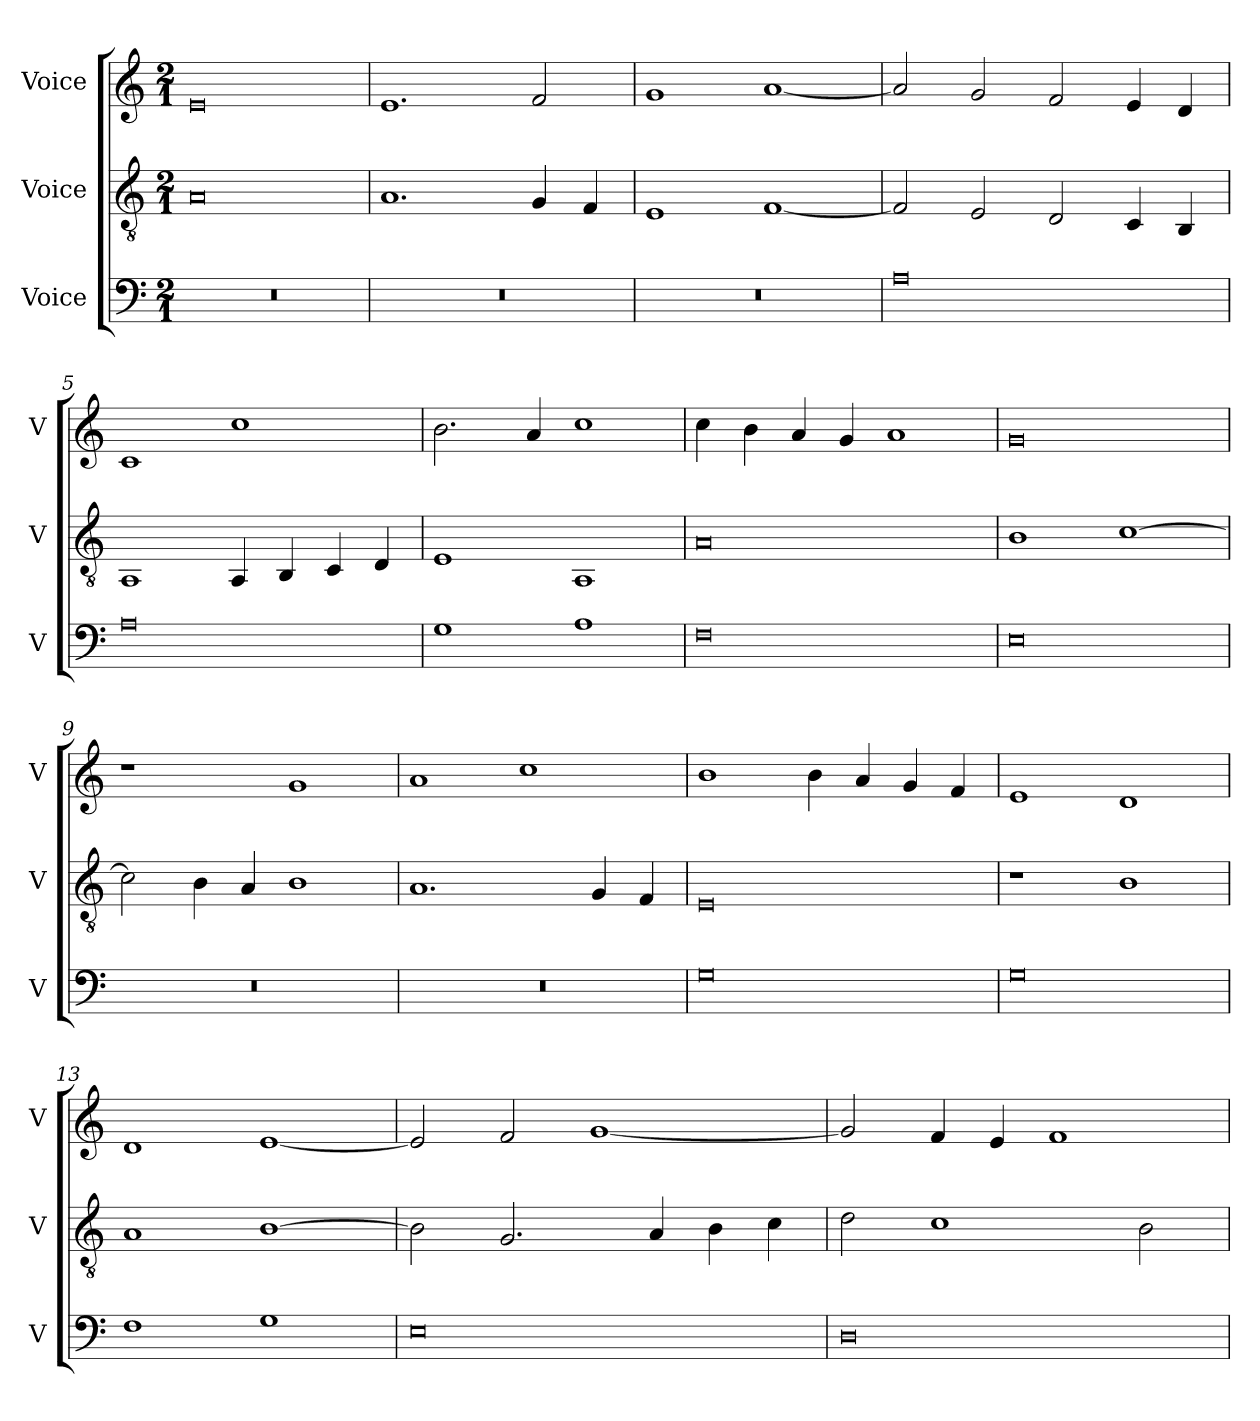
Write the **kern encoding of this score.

**kern	**kern	**kern
*part3	*part2	*part1
*staff3	*staff2	*staff1
*I"Voice	*I"Voice	*I"Voice
*I'V	*I'V	*I'V
*clefF4	*clefGv2	*clefG2
*k[]	*k[]	*k[]
*M2/1	*M2/1	*M2/1
=1	=1	=1
0r	0A	0e
=2	=2	=2
0r	1.A	1.e
.	4G/	2f/
.	4F/	.
=3	=3	=3
0r	1E	1g
.	[1F	[1a
=4	=4	=4
0A	2F/]	2a/]
.	2E/	2g/
.	2D/	2f/
.	4C/	4e/
.	4BB/	4d/
!!LO:LB:g=z
=5	=5	=5
0A	1AA	1c
.	4AA/	1cc
.	4BB/	.
.	4C/	.
.	4D/	.
=6	=6	=6
1G	1E	2.b\
.	.	4a/
1A	1AA	1cc
=7	=7	=7
0F	0A	4cc\
.	.	4b\
.	.	4a/
.	.	4g/
.	.	1a
=8	=8	=8
0E	1B	0g
.	[1c	.
!!LO:LB:g=z
=9	=9	=9
0r	2c\]	1r
.	4B\	.
.	4A/	.
.	1B	1g
=10	=10	=10
0r	1.A	1a
.	.	1cc
.	4G/	.
.	4F/	.
=11	=11	=11
0G	0E	1b
.	.	4b\
.	.	4a/
.	.	4g/
.	.	4f/
=12	=12	=12
0G	1r	1e
.	1B	1d
!!LO:LB:g=z
=13	=13	=13
1F	1A	1d
1G	[1B	[1e
=14	=14	=14
0E	2B\]	2e/]
.	2.G/	2f/
.	.	[1g
.	4A/	.
.	4B\	.
.	4c\	.
=15	=15	=15
0D	2d\	2g/]
.	1c	4f/
.	.	4e/
.	.	1f
.	2B\	.
=	=	=
*-	*-	*-
